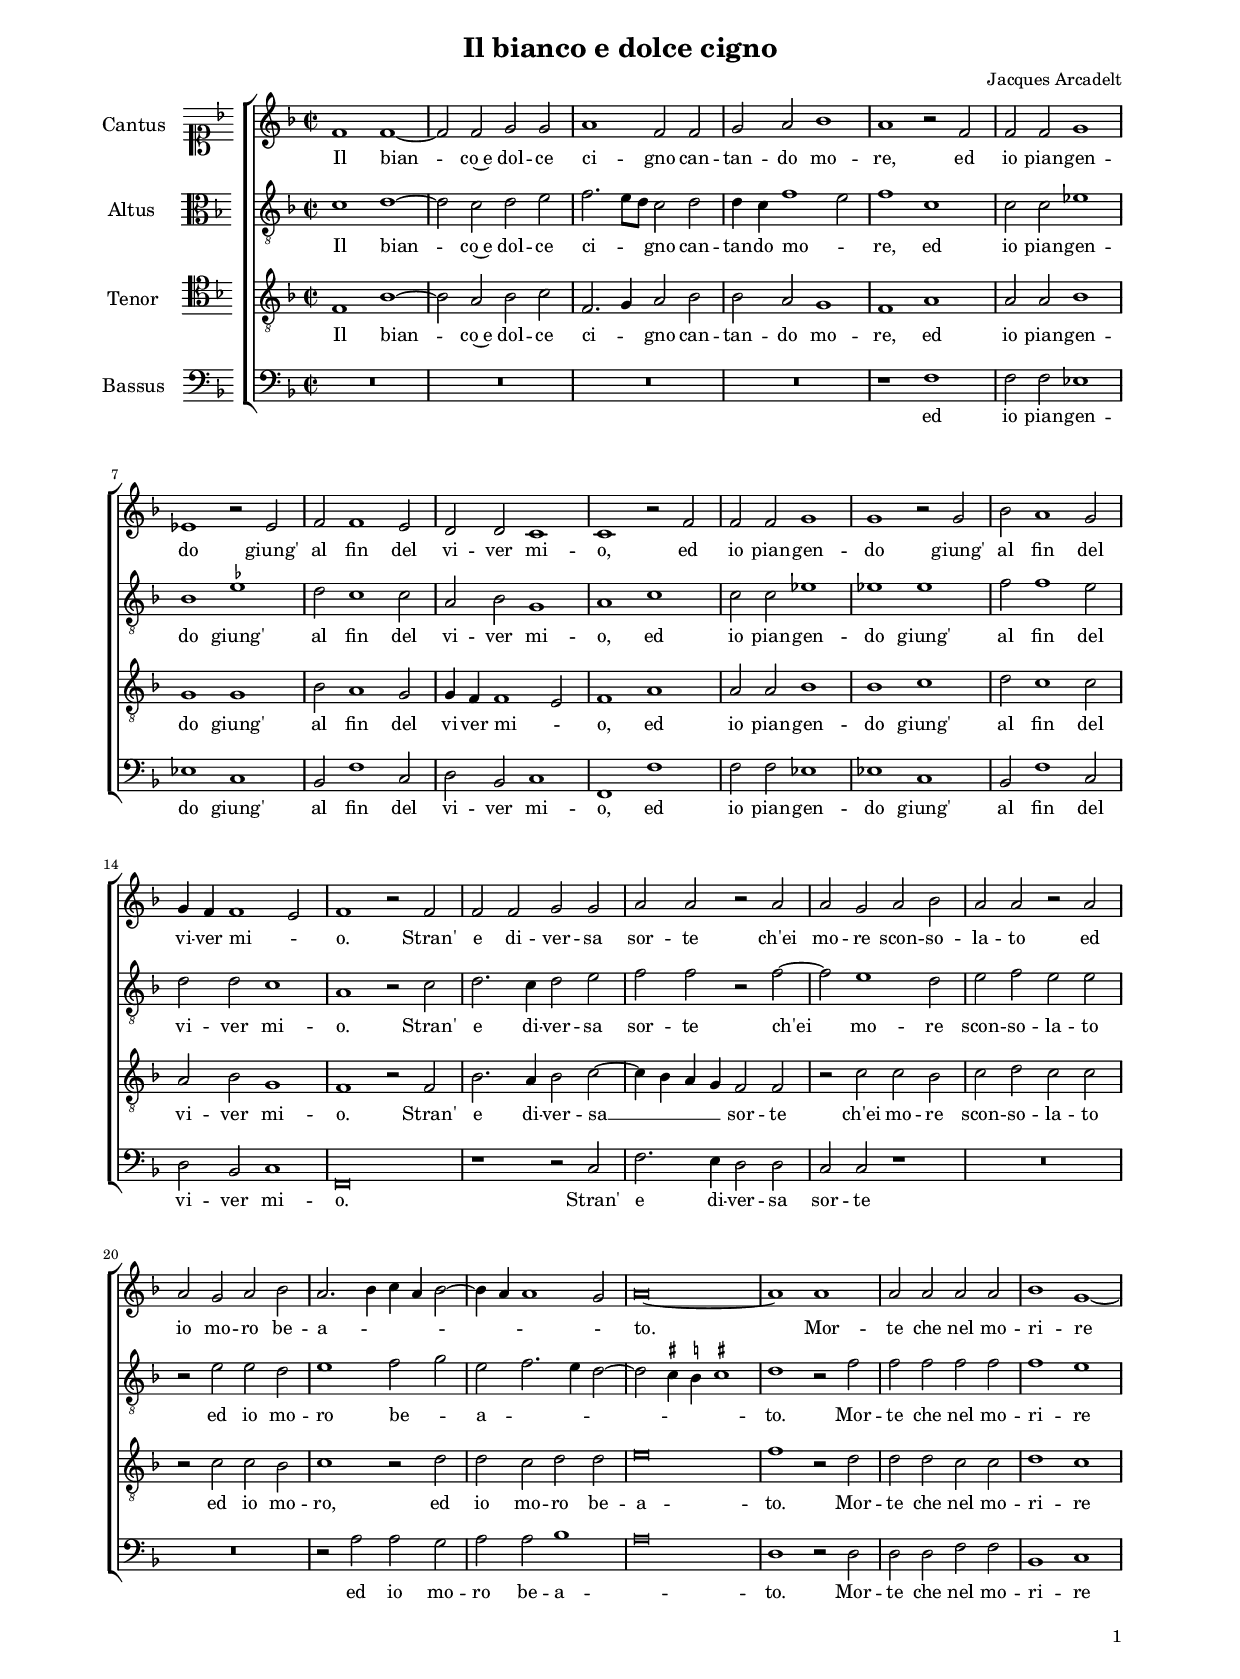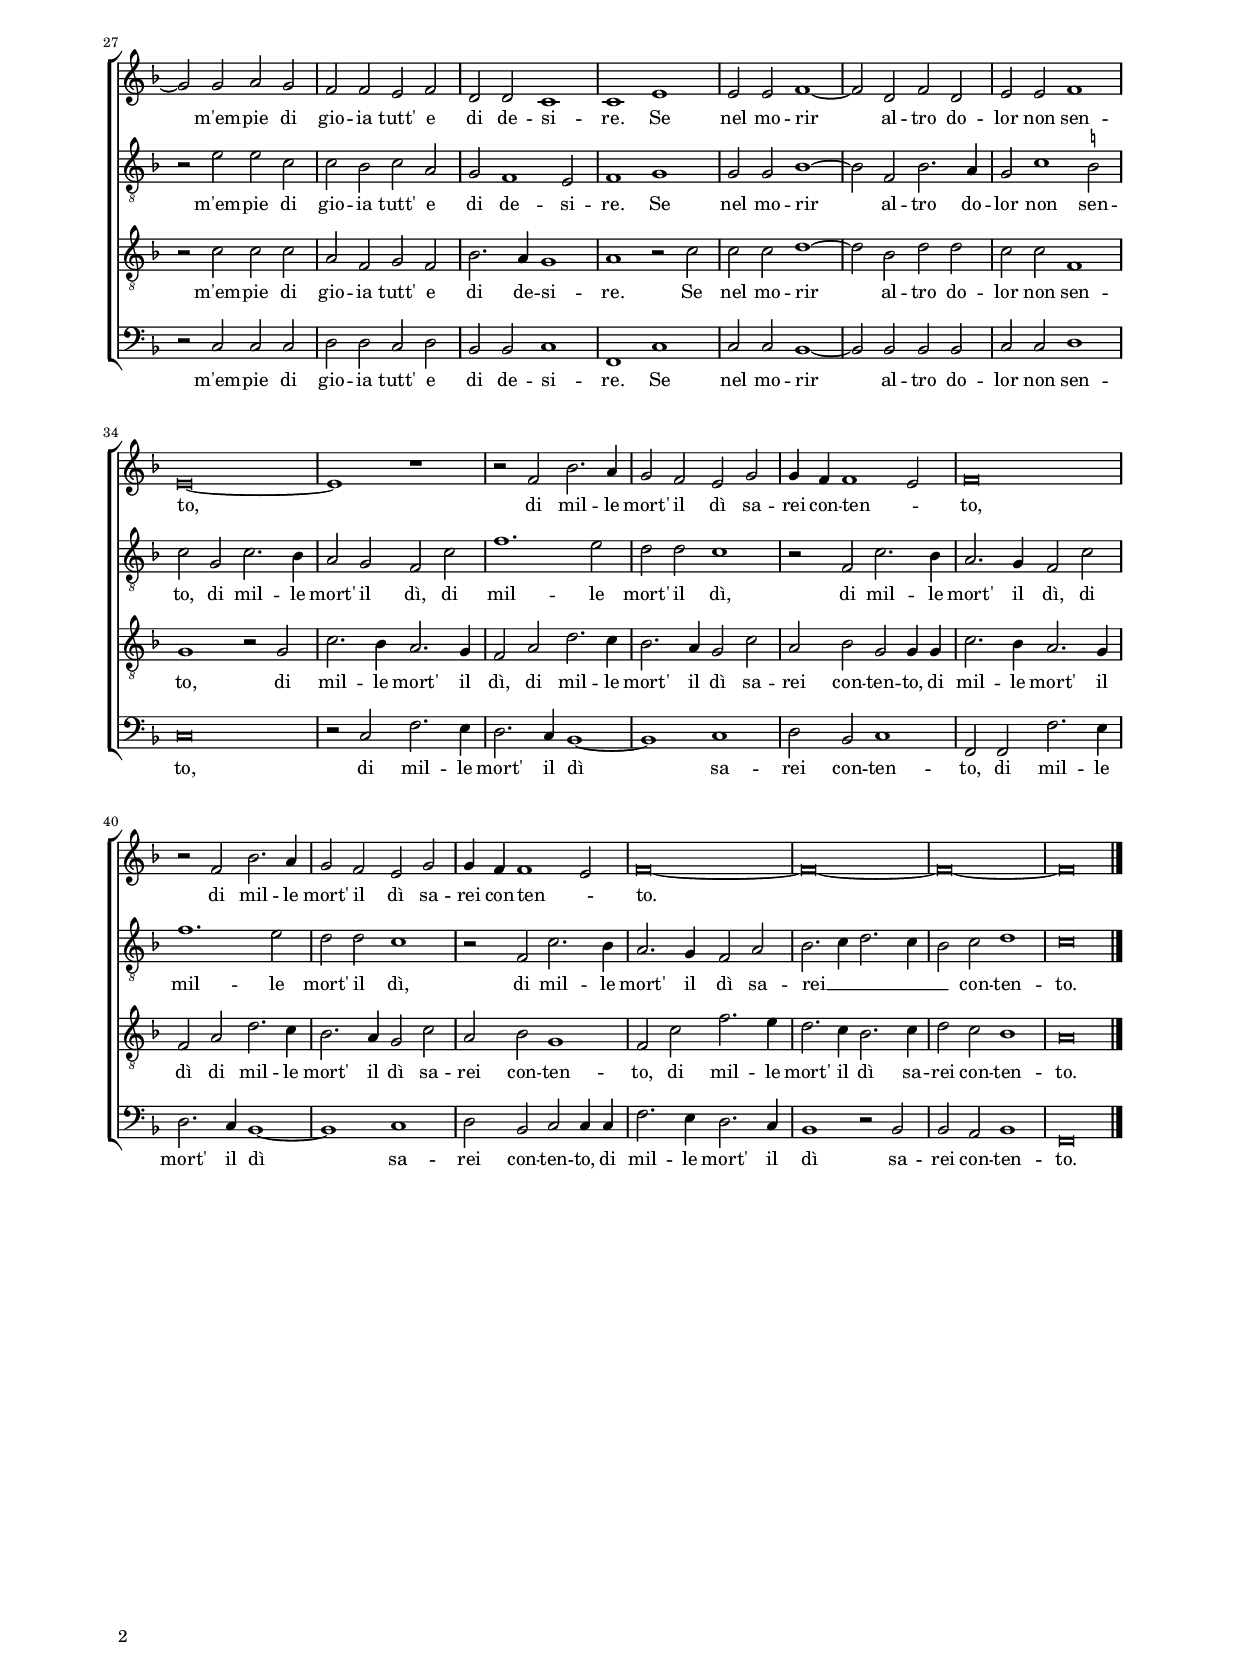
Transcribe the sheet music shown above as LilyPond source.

\header
{
  title="Il bianco e dolce cigno"
  composer="Jacques Arcadelt"
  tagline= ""
}

\version "2.18.2"
\language deutsch
#(set-global-staff-size 15)
% #(set-default-paper-size "letter")
#(ly:set-option 'point-and-click #f)

	
global = {
	\key f \major
	\time 2/2 \set Score.measureLength = #(ly:make-moment 2/1)
        \skip 1*2*46 \bar "|."
	}

	ficta = { \once \set suggestAccidentals = ##t }
	
	forget = #(define-music-function (parser location music) (ly:music?) #{
		\accidentalStyle forget
		$music
		\accidentalStyle default
		#})
	
	m = \melisma
	me = \melismaEnd


\paper
	{
	top-margin = 1.5 \cm
	bottom-margin = 0.9 \cm
	left-margin = 2 \cm
	right-margin = 2 \cm
	ragged-bottom = ##f
	ragged-last-bottom = ##t
	print-page-number = ##f
	system-system-spacing = #'((basic-distance . 17) (minimum-distance . 14) (padding . 6) (strechability . 150))
        oddFooterMarkup=\markup   \fill-line { "" \fromproperty #'page:page-number-string }
        evenFooterMarkup=\markup  \fill-line { \fromproperty #'page:page-number-string "" }
        last-bottom-spacing = #'((basic-distance . 12) (minimum-distance . 6) (padding . 4))
%	systems-per-page = 3
%       page-count = 3        
%	min-systems-per-page = 3
	}


incipitcantus = \markup { \score {
	{
	\set Staff.instrumentName = \markup { \fontsize #1 "Cantus" }
	\key f \major
	\clef soprano
	s4 \bar ""
	}
	\layout  {
	raggedright = ##t
	indent = 1.6 \cm
	line-width = 2.2\cm
	\context { \Staff \remove Time_signature_engraver }
	\override Staff.Clef.Y-extent = #'(0 . 0)
	}} \hspace #1 }
	
      
incipitaltus = \markup { \score {
	{
	\set Staff.instrumentName = \markup { \fontsize #1 "Altus" }
	\key f \major
	\clef alto
	s4 \bar ""
	}
	\layout  {
	raggedright = ##t
	indent = 1.6 \cm
	line-width = 2.2\cm
	\context { \Staff \remove Time_signature_engraver }
	\override Staff.Clef.Y-extent = #'(0 . 0)
	}} \hspace #1 }


incipittenor = \markup { \score {
	{
	\set Staff.instrumentName = \markup { \fontsize #1 "Tenor" }
	\key f \major
	\clef tenor
	s4 \bar ""
	}
	\layout  {
	raggedright = ##t
	indent = 1.6 \cm
	line-width = 2.2\cm
	\context { \Staff \remove Time_signature_engraver }
	\override Staff.Clef.Y-extent = #'(0 . 0)
	}} \hspace #1 }


incipitbassus = \markup { \score {
	{
	\set Staff.instrumentName = \markup { \fontsize #1 "Bassus" }
	\key f \major
	\clef bass
	s4 \bar ""
	}
	\layout  {
	raggedright = ##t
	indent = 1.6 \cm
	line-width = 2.2\cm
	\context { \Staff \remove Time_signature_engraver }
	\override Staff.Clef.Y-extent = #'(0 . 0)
	}} \hspace #1 }


cantus =  \relative c''
	{
	f,1 f~
	f2 f g g
	a1 f2 f
	g2 a b1
%5
	a1 r2 f |
	f2 f g1
	es1 r2 es
	f2 f1 e2
	d2 d c1
%10
	c1 r2 f |
	f2 f g1
	g1 r2 g
	b2 a1 g2
	g4 f f1 e2
%15
	f1 r2 f |
	f2 f g g
	a2 a r a
	a2 g a b
	a2 a r a
%20
	a2 g a b |
	a2. b4 c a b2~
	b4 a a1 g2
	a\breve~
	a1 a
%25
	a2 a a a |
	b1 g~
	g2 g a g
	f2 f e f
	d2 d c1
%30
	c1 e |
	e2 e f1~
	f2 d f d
	e2 e f1
	e\breve~
%35
	e1 r |
	r2 f b2. a4
	g2 f e g
	g4 f f1 e2
	f\breve
%40
	r2 f b2. a4 |
	g2 f e g
	g4 f f1 e2
	f\breve~
        f\breve~
%45
        f\breve~ |
        f\breve |
	}


altus =  \relative c'
        {
	c1 d~
	d2 c d e
	f2. e8 d c2 d
	d4 c f1 e2
%5
	f1 c |
	c2 c es1
	b1 \ficta es
	d2 c1 c2
	a2 b g1
%10
	a1 c |
	c2 c es1
	es1 es
	f2 f1 e2
	d2 d c1
%15
	a1 r2 c |
	d2. c4 d2 e
	f2 f r f~
	f2 e1 d2
	e2 f e e
%20
	r2 e e d |
	e1 f2 g
	e2 f2. e4 d2~
	d2 \ficta cis4 \ficta h \ficta cis!1
	d1 r2 f
%25
	f2 f f f |
	f1 e
	r2 e e c
	c2 b c a
	g2 f1 e2
%30
	f1 g |
	g2 g b1~
	b2 f b2. a4
	g2 c1 \ficta h2
	c2 g c2. b4
%35
	a2 g f c' |
	f1. e2
	d2 d c1
	r2 f, c'2. b4
	a2. g4 f2 c'
%40
	f1. e2 |
	d2 d c1
	r2 f, c'2. b4
	a2. g4 f2 a
	b2. c4 d2. c4
%45
	b2 c d1 |
	c\breve |
	}


tenor =  \relative c'
	{
	f,1 b~
	b2 a b c
	f,2. g4 a2 b
	b2 a g1
%5
	f1 a |
	a2 a b1
	g1 g
	b2 a1 g2
	g4 f f1 e2
%10
	f1 a |
	a2 a b1
	b1 c
	d2 c1 c2
	a2 b g1
%15
	f1 r2 f |
	b2. a4 b2 c~
	c4 b a g f2 f
	r2 c' c b
	c2 d c c
%20
	r2 c c b |
	c1 r2 d
	d2 c d d
	e\breve
	f1 r2 d
%25
	d2 d c c |
	d1 c
	r2 c c c
	a2 f g f
	b2. a4 g1
%30
	a1 r2 c |
	c2 c d1~
	d2 b d d
	c2 c f,1
	g1 r2 g
%35
	c2. b4 a2. g4 |
	f2 a d2. c4
	b2. a4 g2 c
	a2 b g g4 g
	c2. b4 a2. g4
%40
	f2 a d2. c4 |
	b2. a4 g2 c
	a2 b g1
	f2 c' f2. e4
	d2. c4 b2. c4
%45
	d2 c b1 |
	a\breve |
	}


bassus  =  \relative c
	{
	R\breve
	R\breve
	R\breve
	R\breve
%5
	r1 f |
	f2 f es1
        es1 c	
	b2 f'1 c2
	d2 b c1
%10
	f,1 f' |
	f2 f es1
	es1 c
	b2 f'1 c2
	d2 b c1
%15
	f,\breve |
	r1 r2 c'
	f2. e4 d2 d
	c2 c r1
	R\breve
%20
	R\breve |
	r2 a' a g
	a2 a b1
	a\breve
	d,1 r2 d
%25
	d2 d f f |
	b,1 c
	r2 c c c
	d2 d c d
	b2 b c1
%30
	f,1 c' |
	c2 c b1~
	b2 b b b
	c2 c d1
	c\breve
%35
	r2 c f2. e4 |
	d2. c4 b1~
	b1 c
	d2 b c1
	f,2 f f'2. e4
%40
	d2. c4 b1~ |
	b1 c
	d2 b c c4 c
	f2. e4 d2. c4
	b1 r2 b
%45
	b2 a b1 |
	f\breve |
	}

        
lyricscantus = \lyricmode {
	Il bian -- co~e dol -- ce ci -- gno can -- tan -- do mo -- re,
        ed io pian -- gen -- do giung' al fin del vi -- ver mi -- o,
        ed io pian -- gen -- do giung' al fin del vi -- ver mi -- _ o.
        Stran' e di -- ver -- sa sor -- te
        ch'ei mo -- re scon -- so -- la -- to
        ed io mo -- ro be -- a -- _ _ _ _ _ _ _ to.
        Mor -- te che nel mo -- ri -- re
        m'em -- pie di gio -- ia tutt' e di de -- si -- re.
        Se nel mo -- rir al -- tro do -- lor non sen -- to,
        di mil -- le mort' il dì sa -- rei con -- ten -- _ to,
        di mil -- le mort' il dì sa -- rei con -- ten -- _ to.
	}


lyricsaltus = \lyricmode {
	Il bian -- co~e dol -- ce ci -- _ _ gno can -- tan -- do mo -- _ re,
        ed io pian -- gen -- do giung' al fin del vi -- ver mi -- o,
        ed io pian -- gen -- do giung' al fin del vi -- ver mi -- o.
        Stran' e di -- ver -- sa sor -- te
        ch'ei mo -- re scon -- so -- la -- to
        ed io mo -- ro be -- _ a -- _ _ _ _ _ _ to.
        Mor -- te che nel mo -- ri -- re
        m'em -- pie di gio -- ia tutt' e di de -- si -- re.
        Se nel mo -- rir al -- tro do -- lor non sen -- to,
        di mil -- le mort' il dì,
        di mil -- le mort' il dì,
        di mil -- le mort' il dì,
        di mil -- le mort' il dì,
        di mil -- le mort' il dì sa -- rei __ _ _ _ _ con -- ten -- to.
	}


lyricstenor = \lyricmode {
	Il bian -- co~e dol -- ce ci -- _ gno can -- tan -- do mo -- re,
        ed io pian -- gen -- do giung' al fin del vi -- ver mi -- _ o,
        ed io pian -- gen -- do giung' al fin del vi -- ver mi -- o.
        Stran' e di -- ver -- sa __ _ _ _ sor -- te
        ch'ei mo -- re scon -- so -- la -- to
        ed io mo -- ro,
        ed io mo -- ro be -- a -- to.
        Mor -- te che nel mo -- ri -- re
        m'em -- pie di gio -- ia tutt' e di de -- si -- re.
        Se nel mo -- rir al -- tro do -- lor non sen -- to,
        di mil -- le mort' il dì,
        di mil -- le mort' il dì sa -- rei con -- ten -- to,
        di mil -- le mort' il dì
        di mil -- le mort' il dì sa -- rei con -- ten -- to,
        di mil -- le mort' il dì sa -- rei con -- ten -- to.
	}


lyricsbassus = \lyricmode {
        ed io pian -- gen -- do giung' al fin del vi -- ver mi -- o,
        ed io pian -- gen -- do giung' al fin del vi -- ver mi -- o.
        Stran' e di -- ver -- sa sor -- te
        ed io mo -- ro be -- a -- _ to.
        Mor -- te che nel mo -- ri -- re
        m'em -- pie di gio -- ia tutt' e di de -- si -- re.
        Se nel mo -- rir al -- tro do -- lor non sen -- to,
        di mil -- le mort' il dì sa -- rei con -- ten -- to,
        di mil -- le mort' il dì sa -- rei con -- ten -- to,
        di mil -- le mort' il dì sa -- rei con -- ten -- to.
	}


\score
{  
	% \transpose {
	\new ChoirStaff \with { \override StaffGrouper.staff-staff-spacing.basic-distance = #13 }
	<<

	\new Staff << \global
	\new Voice="v1" {
		\set Staff.instrumentName=\incipitcantus
        %       \set Staff.instrumentName="S"
		\set Staff.midiInstrument = "reed organ"
		\clef "violin"
		\cantus }
	\new Lyrics \lyricsto "v1" {\lyricscantus }
	>>


	\new Staff << \global
	\new Voice="v2" {
		\set Staff.instrumentName=\incipitaltus
        %       \set Staff.instrumentName="A"
		\set Staff.midiInstrument = "reed organ"
		\clef "G_8" 
		\altus}
	\new Lyrics \lyricsto "v2" {\lyricsaltus }
	>>


	\new Staff << \global
	\new Voice="v3" {
		\set Staff.instrumentName=\incipittenor
        %       \set Staff.instrumentName="T"
		\set Staff.midiInstrument = "reed organ"
		\clef "G_8"
		\tenor }
	\new Lyrics \lyricsto "v3" {\lyricstenor }
	>>


	\new Staff << \global
	\new Voice="v4" {
		\set Staff.instrumentName=\incipitbassus
        %       \set Staff.instrumentName="B"
		\set Staff.midiInstrument = "reed organ"
		\clef "bass" 
		\bassus }
	\new Lyrics \lyricsto "v4" {\lyricsbassus}
	>>

	>>
	% } % transpose

	\layout
	{
	indent = 2.3 \cm
%	\context { \Lyrics \override VerticalAxisGroup.nonstaff-relatedstaff-spacing.padding = #2 }
%	\context { \Lyrics \override LyricText.font-size = #1 }
	\context { \Staff \override TimeSignature.break-visibility = #end-of-line-invisible }
%       \context { \Staff \consists "Ambitus_engraver" }
%	\context { \Voice \override Slur.transparent = ##t }
	\context { \Score \override BarNumber.padding = #2 }
	\context { \Voice \override NoteHead.style = #'baroque }
	}

\midi
	{
    	\tempo 2 = 90
	}
	
}


% EOF
